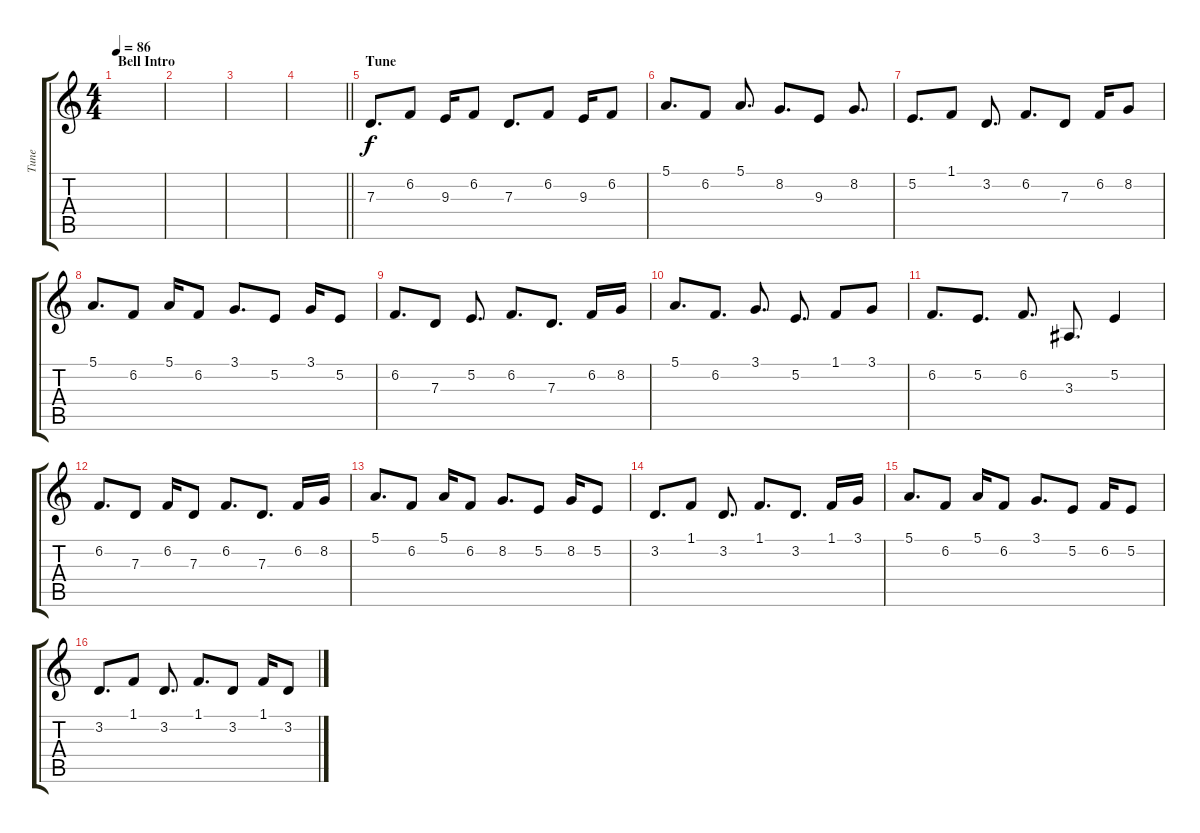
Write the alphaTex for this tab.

\track ("Tune" "Tune") {instrument dulcimer}
\staff {score tabs}
\tuning (E4 B3 G3 D3 A2 E2) {hide}
\ts (4 4)
\section ("" "Bell Intro")
\tempo 86
\clef g2
\ks c
|
|
|
\barLineRight lightlight
|
\section ("" "Tune")
7.3.8{d} 6.2.8 9.3.16 6.2.8 7.3.8{d} 6.2.8 9.3.16 6.2.8 |
5.1.8{d} 6.2.8 5.1.8{d} 8.2.8{d} 9.3.8 8.2.8{d} |
5.2.8{d} 1.1.8 3.2.8{d} 6.2.8{d} 7.3.8 6.2.16 8.2.8 |
5.1.8{d} 6.2.8 5.1.16 6.2.8 3.1.8{d} 5.2.8 3.1.16 5.2.8 |
6.2.8{d} 7.3.8 5.2.8{d} 6.2.8{d} 7.3.8{d} 6.2.16 8.2.16 |
5.1.8{d} 6.2.8{d} 3.1.8{d} 5.2.8{d} 1.1.8 3.1.8 |
6.2.8{d} 5.2.8{d} 6.2.8{d} 3.3.8{d} 5.2.4 |
6.2.8{d} 7.3.8 6.2.16 7.3.8 6.2.8{d} 7.3.8{d} 6.2.16 8.2.16 |
5.1.8{d} 6.2.8 5.1.16 6.2.8 8.2.8{d} 5.2.8 8.2.16 5.2.8 |
3.2.8{d} 1.1.8 3.2.8{d} 1.1.8{d} 3.2.8{d} 1.1.16 3.1.16 |
5.1.8{d} 6.2.8 5.1.16 6.2.8 3.1.8{d} 5.2.8 6.2.16 5.2.8 |
3.2.8{d} 1.1.8 3.2.8{d} 1.1.8{d} 3.2.8 1.1.16 3.2.8
